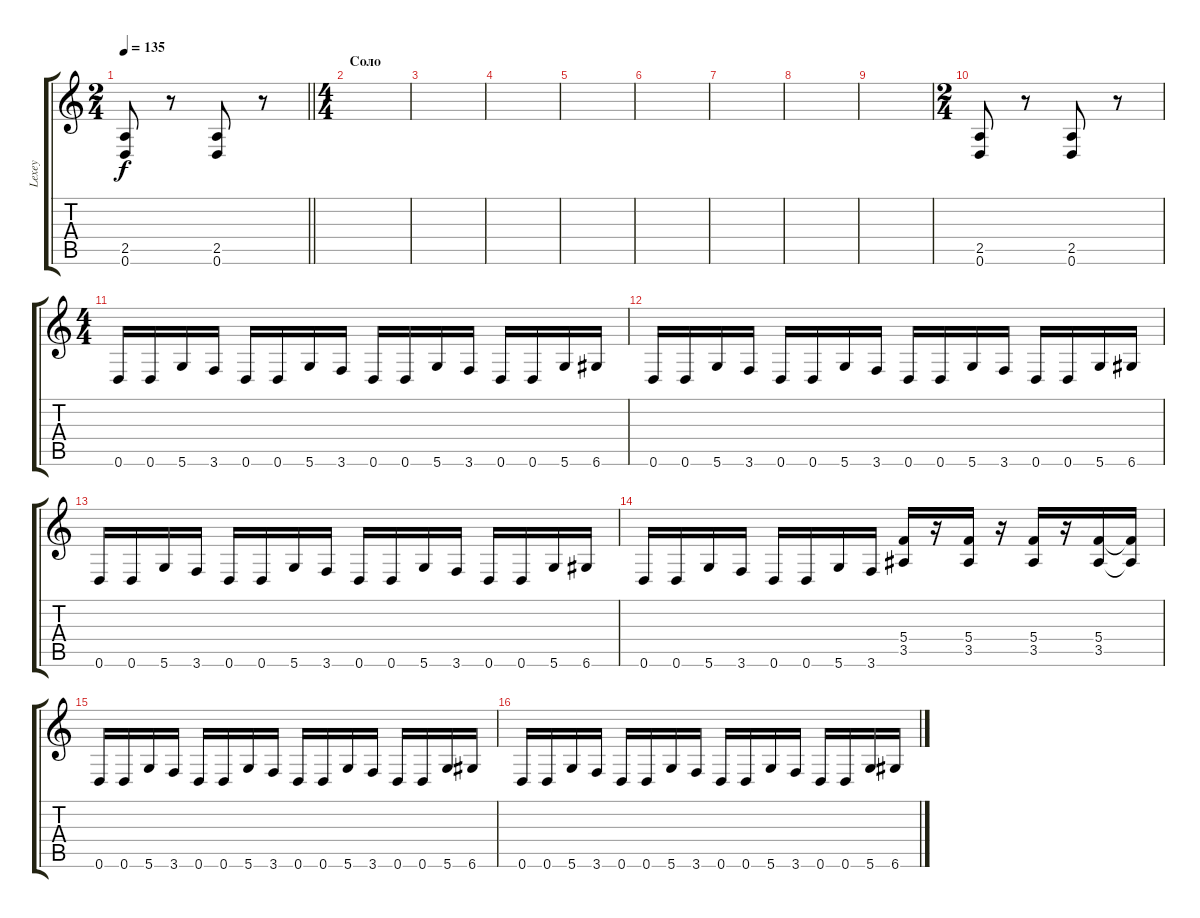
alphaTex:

\track ("Lexey" "Lexey") {mute instrument distortionguitar}
\staff {score tabs}
\tuning (D4 A3 F3 C3 G2 D2) {hide}
\ts (2 4)
\tempo 135
\clef g2
\barLineRight lightlight
\ks c
(2.5 0.6).8{dy f} r.8 (2.5 0.6).8 r.8 |
\ts (4 4)
\section ("" "Соло")
|
|
|
|
|
|
|
|
\ts (2 4)
(2.5 0.6).8 r.8 (2.5 0.6).8 r.8 |
\ts (4 4)
0.6.16 0.6.16 5.6.16 3.6.16 0.6.16 0.6.16 5.6.16 3.6.16 0.6.16 0.6.16 5.6.16 3.6.16 0.6.16 0.6.16 5.6.16 6.6.16 |
0.6.16 0.6.16 5.6.16 3.6.16 0.6.16 0.6.16 5.6.16 3.6.16 0.6.16 0.6.16 5.6.16 3.6.16 0.6.16 0.6.16 5.6.16 6.6.16 |
0.6.16 0.6.16 5.6.16 3.6.16 0.6.16 0.6.16 5.6.16 3.6.16 0.6.16 0.6.16 5.6.16 3.6.16 0.6.16 0.6.16 5.6.16 6.6.16 |
0.6.16 0.6.16 5.6.16 3.6.16 0.6.16 0.6.16 5.6.16 3.6.16 (5.4 3.5).16 r.16 (5.4 3.5).16 r.16 (5.4 3.5).16 r.16 (5.4 3.5).16 (5.4{t} 3.5{t}).16 |
0.6.16 0.6.16 5.6.16 3.6.16 0.6.16 0.6.16 5.6.16 3.6.16 0.6.16 0.6.16 5.6.16 3.6.16 0.6.16 0.6.16 5.6.16 6.6.16 |
0.6.16 0.6.16 5.6.16 3.6.16 0.6.16 0.6.16 5.6.16 3.6.16 0.6.16 0.6.16 5.6.16 3.6.16 0.6.16 0.6.16 5.6.16 6.6.16
